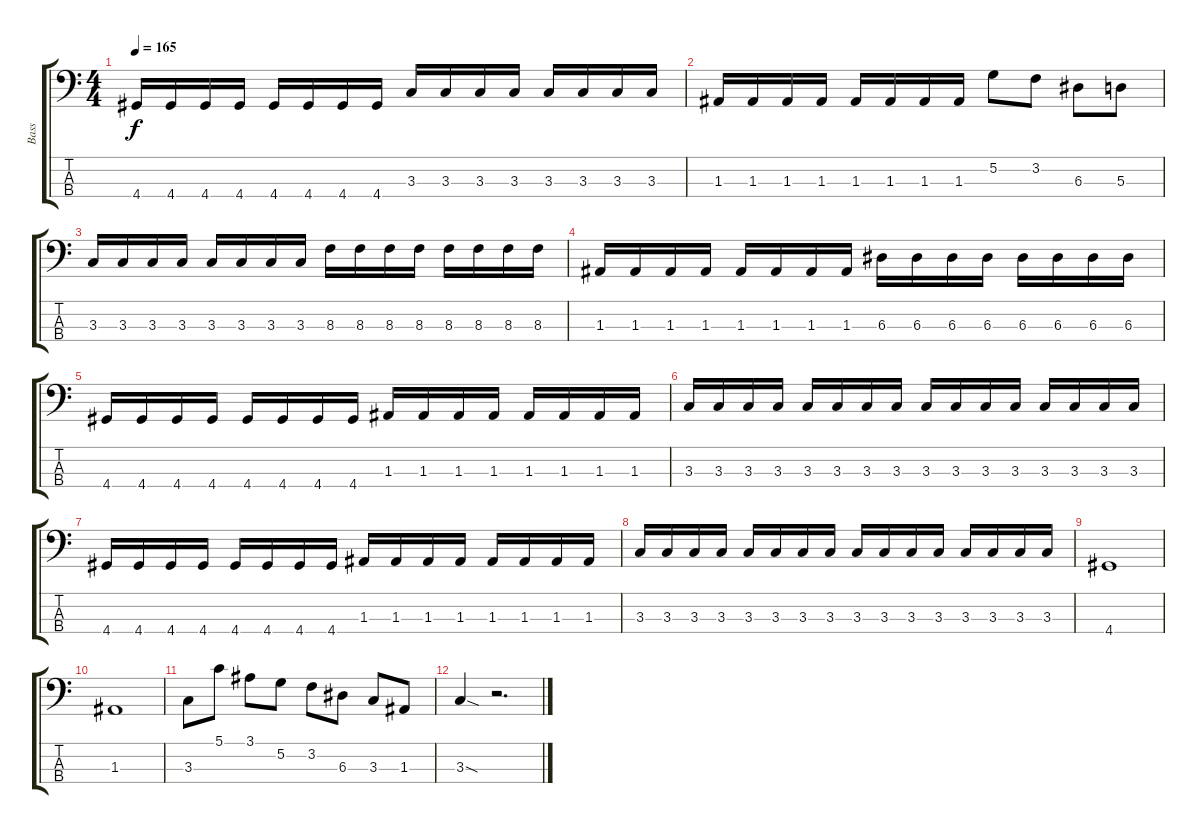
\track ("Bass" "Bass") {instrument electricbassfinger}
\staff {score tabs}
\tuning (G2 D2 A1 E1) {hide}
\ts (4 4)
\tempo 165
\clef f4
\ks c
4.4.16{dy f} 4.4.16 4.4.16 4.4.16 4.4.16 4.4.16 4.4.16 4.4.16 3.3.16 3.3.16 3.3.16 3.3.16 3.3.16 3.3.16 3.3.16 3.3.16 |
1.3.16 1.3.16 1.3.16 1.3.16 1.3.16 1.3.16 1.3.16 1.3.16 5.2.8 3.2.8 6.3.8 5.3.8 |
3.3.16 3.3.16 3.3.16 3.3.16 3.3.16 3.3.16 3.3.16 3.3.16 8.3.16 8.3.16 8.3.16 8.3.16 8.3.16 8.3.16 8.3.16 8.3.16 |
1.3.16 1.3.16 1.3.16 1.3.16 1.3.16 1.3.16 1.3.16 1.3.16 6.3.16 6.3.16 6.3.16 6.3.16 6.3.16 6.3.16 6.3.16 6.3.16 |
4.4.16 4.4.16 4.4.16 4.4.16 4.4.16 4.4.16 4.4.16 4.4.16 1.3.16 1.3.16 1.3.16 1.3.16 1.3.16 1.3.16 1.3.16 1.3.16 |
3.3.16 3.3.16 3.3.16 3.3.16 3.3.16 3.3.16 3.3.16 3.3.16 3.3.16 3.3.16 3.3.16 3.3.16 3.3.16 3.3.16 3.3.16 3.3.16 |
4.4.16 4.4.16 4.4.16 4.4.16 4.4.16 4.4.16 4.4.16 4.4.16 1.3.16 1.3.16 1.3.16 1.3.16 1.3.16 1.3.16 1.3.16 1.3.16 |
3.3.16 3.3.16 3.3.16 3.3.16 3.3.16 3.3.16 3.3.16 3.3.16 3.3.16 3.3.16 3.3.16 3.3.16 3.3.16 3.3.16 3.3.16 3.3.16 |
4.4.1 |
1.3.1 |
3.3.8 5.1.8 3.1.8 5.2.8 3.2.8 6.3.8 3.3.8 1.3.8 |
3.3{sod}.4 r.2{d}
